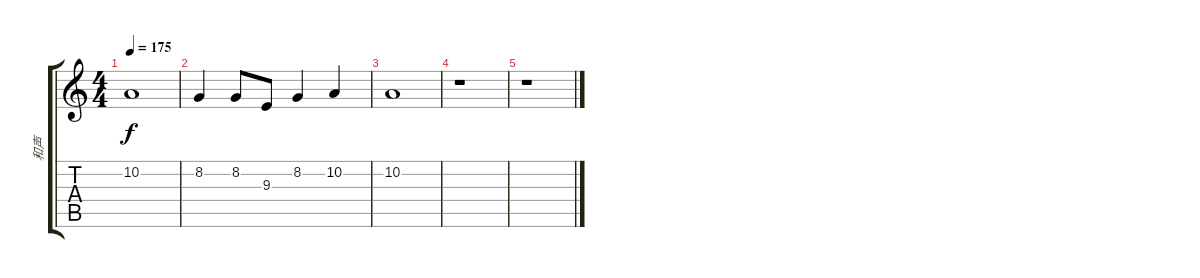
\track ("和声" "和声") {instrument brasssection}
\staff {score tabs}
\tuning (E4 B3 G3 D3 A2 E2) {hide}
\ts (4 4)
\tempo 175
\clef g2
\ks c
10.2.1{dy f} |
8.2.4 8.2.8 9.3.8 8.2.4 10.2.4 |
10.2.1 |
r.1 |
r.1
